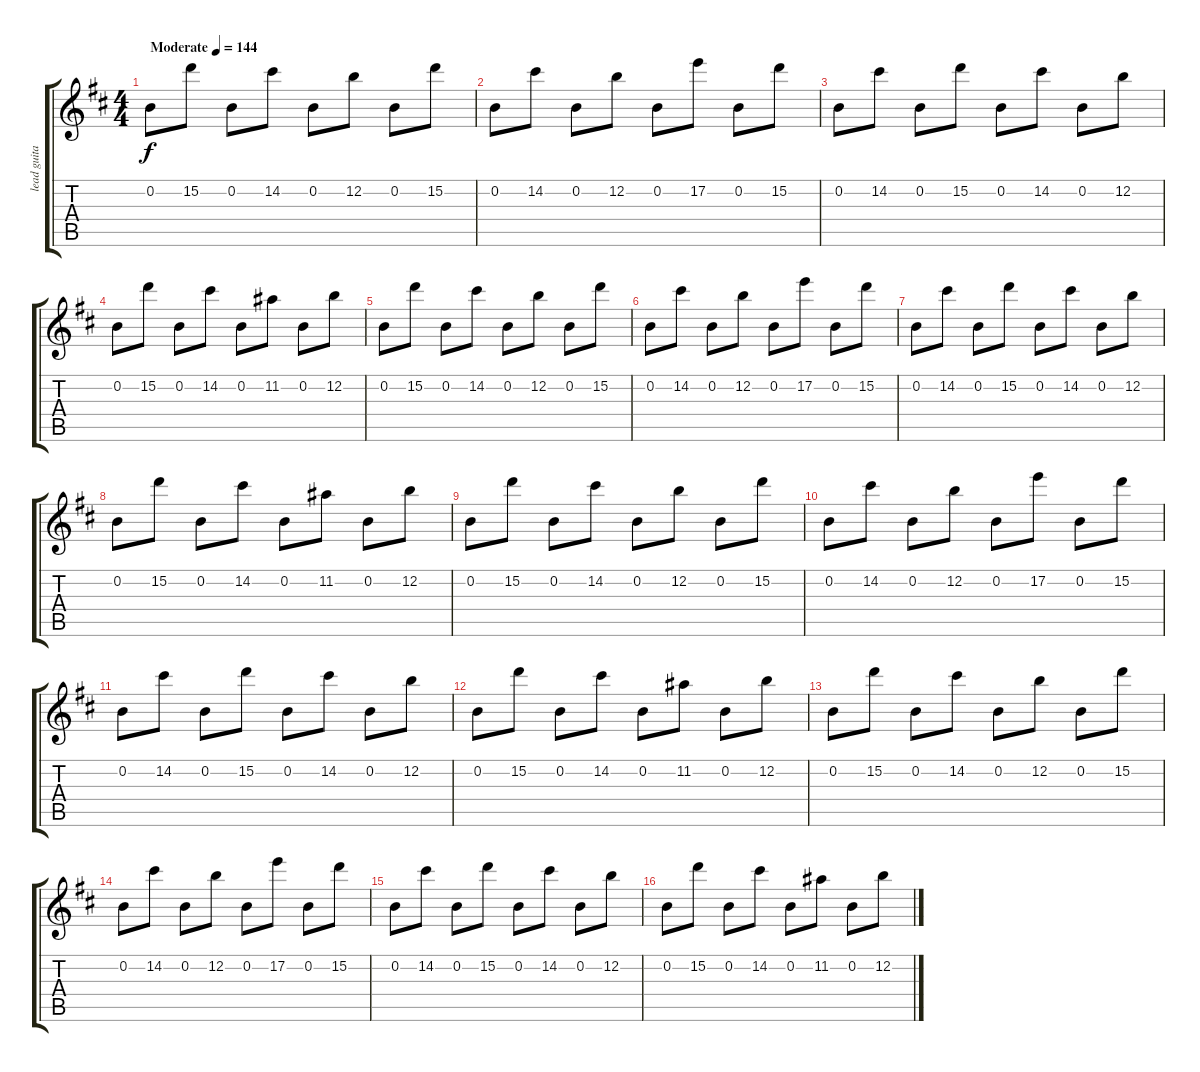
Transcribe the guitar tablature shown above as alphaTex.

\track ("lead guitar" "lead guita") {instrument distortionguitar}
\staff {score tabs}
\tuning (E4 B3 G3 D3 A2 E2) {hide}
\ts (4 4)
\tempo (144 "Moderate")
\clef g2
\ks bminor
0.2.8{dy f instrument distortionguitar} 15.2.8 0.2.8 14.2.8 0.2.8 12.2.8 0.2.8 15.2.8 |
0.2.8 14.2.8 0.2.8 12.2.8 0.2.8 17.2.8 0.2.8 15.2.8 |
0.2.8 14.2.8 0.2.8 15.2.8 0.2.8 14.2.8 0.2.8 12.2.8 |
0.2.8 15.2.8 0.2.8 14.2.8 0.2.8 11.2.8 0.2.8 12.2.8 |
0.2.8 15.2.8 0.2.8 14.2.8 0.2.8 12.2.8 0.2.8 15.2.8 |
0.2.8 14.2.8 0.2.8 12.2.8 0.2.8 17.2.8 0.2.8 15.2.8 |
0.2.8 14.2.8 0.2.8 15.2.8 0.2.8 14.2.8 0.2.8 12.2.8 |
0.2.8 15.2.8 0.2.8 14.2.8 0.2.8 11.2.8 0.2.8 12.2.8 |
0.2.8 15.2.8 0.2.8 14.2.8 0.2.8 12.2.8 0.2.8 15.2.8 |
0.2.8 14.2.8 0.2.8 12.2.8 0.2.8 17.2.8 0.2.8 15.2.8 |
0.2.8 14.2.8 0.2.8 15.2.8 0.2.8 14.2.8 0.2.8 12.2.8 |
0.2.8 15.2.8 0.2.8 14.2.8 0.2.8 11.2.8 0.2.8 12.2.8 |
0.2.8 15.2.8 0.2.8 14.2.8 0.2.8 12.2.8 0.2.8 15.2.8 |
0.2.8 14.2.8 0.2.8 12.2.8 0.2.8 17.2.8 0.2.8 15.2.8 |
0.2.8 14.2.8 0.2.8 15.2.8 0.2.8 14.2.8 0.2.8 12.2.8 |
0.2.8 15.2.8 0.2.8 14.2.8 0.2.8 11.2.8 0.2.8 12.2.8
